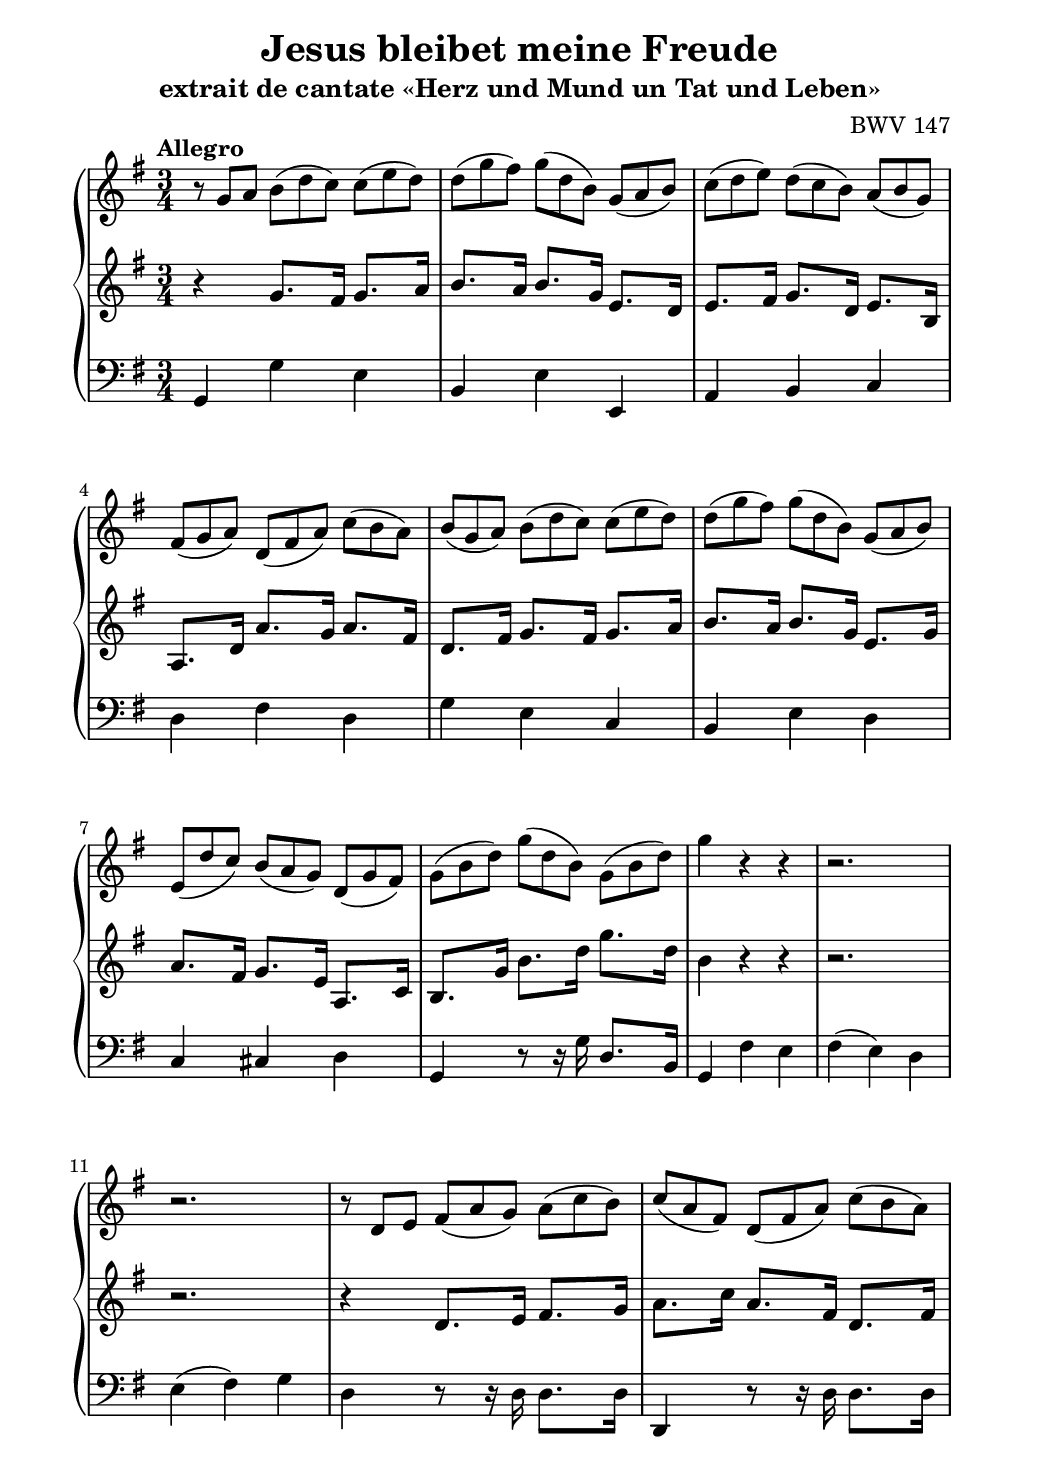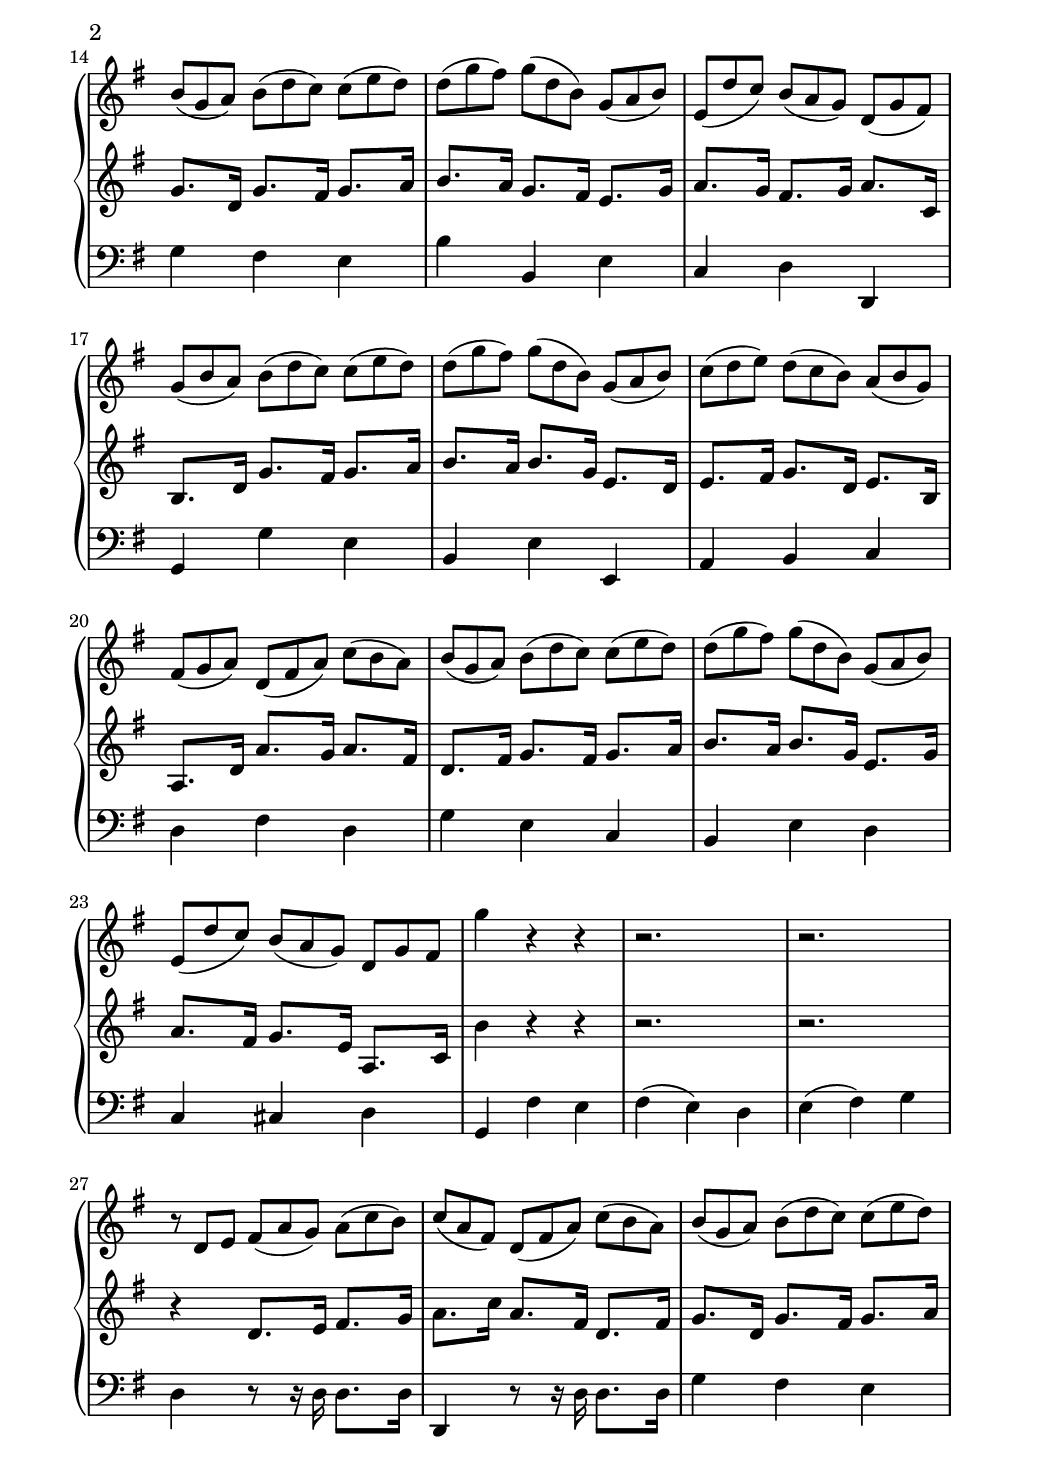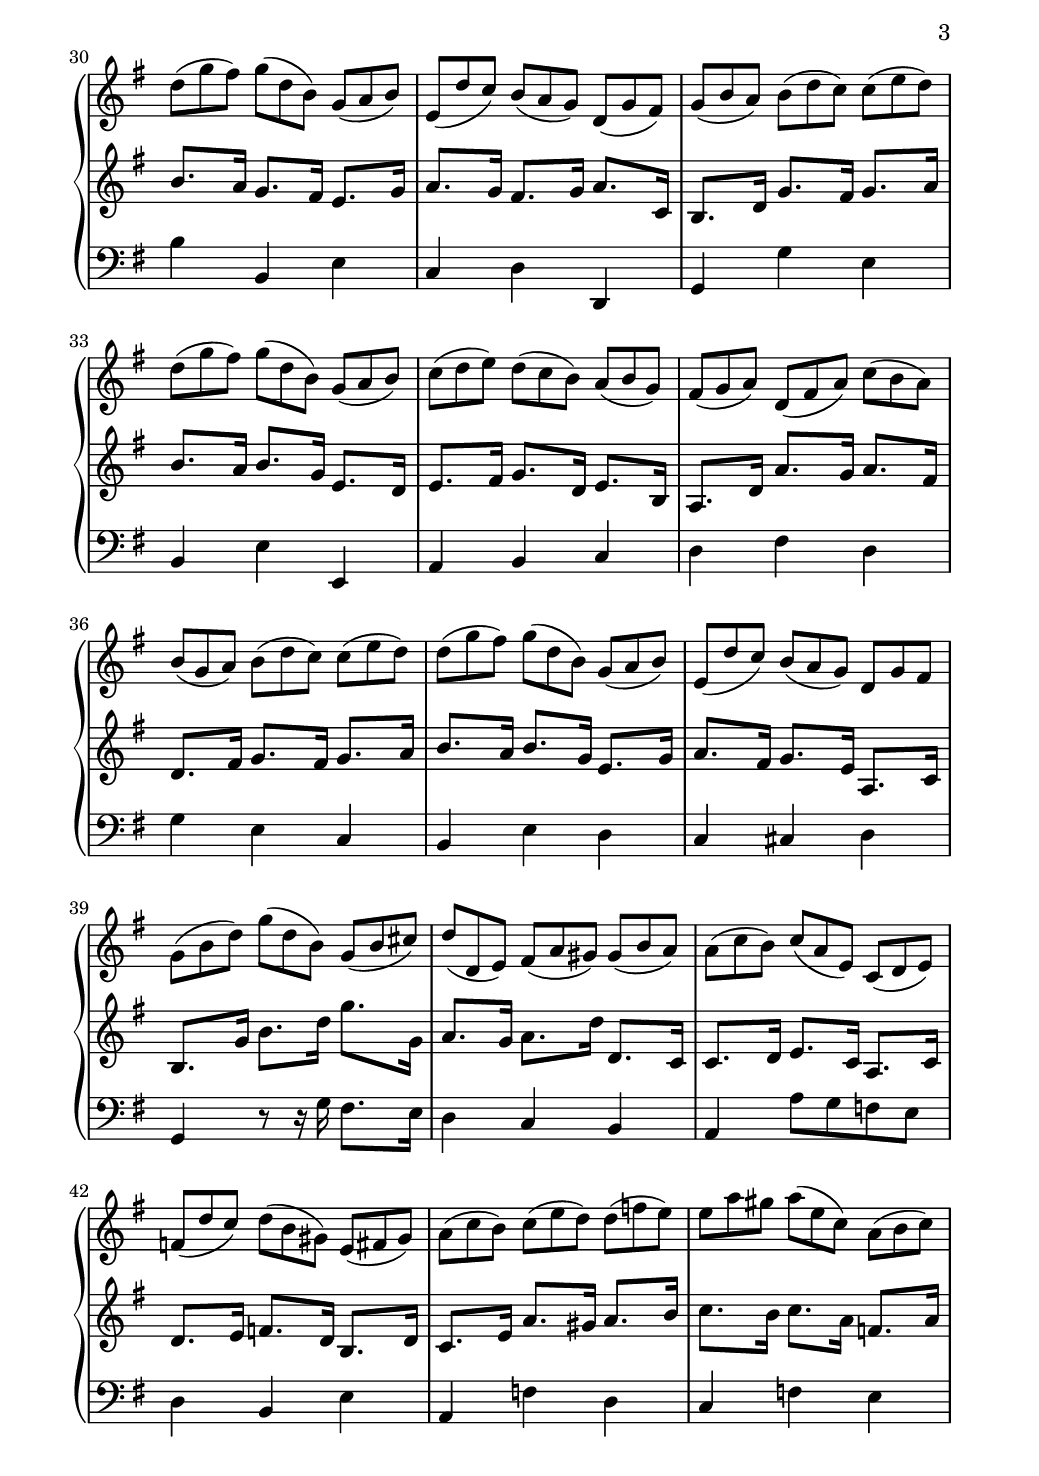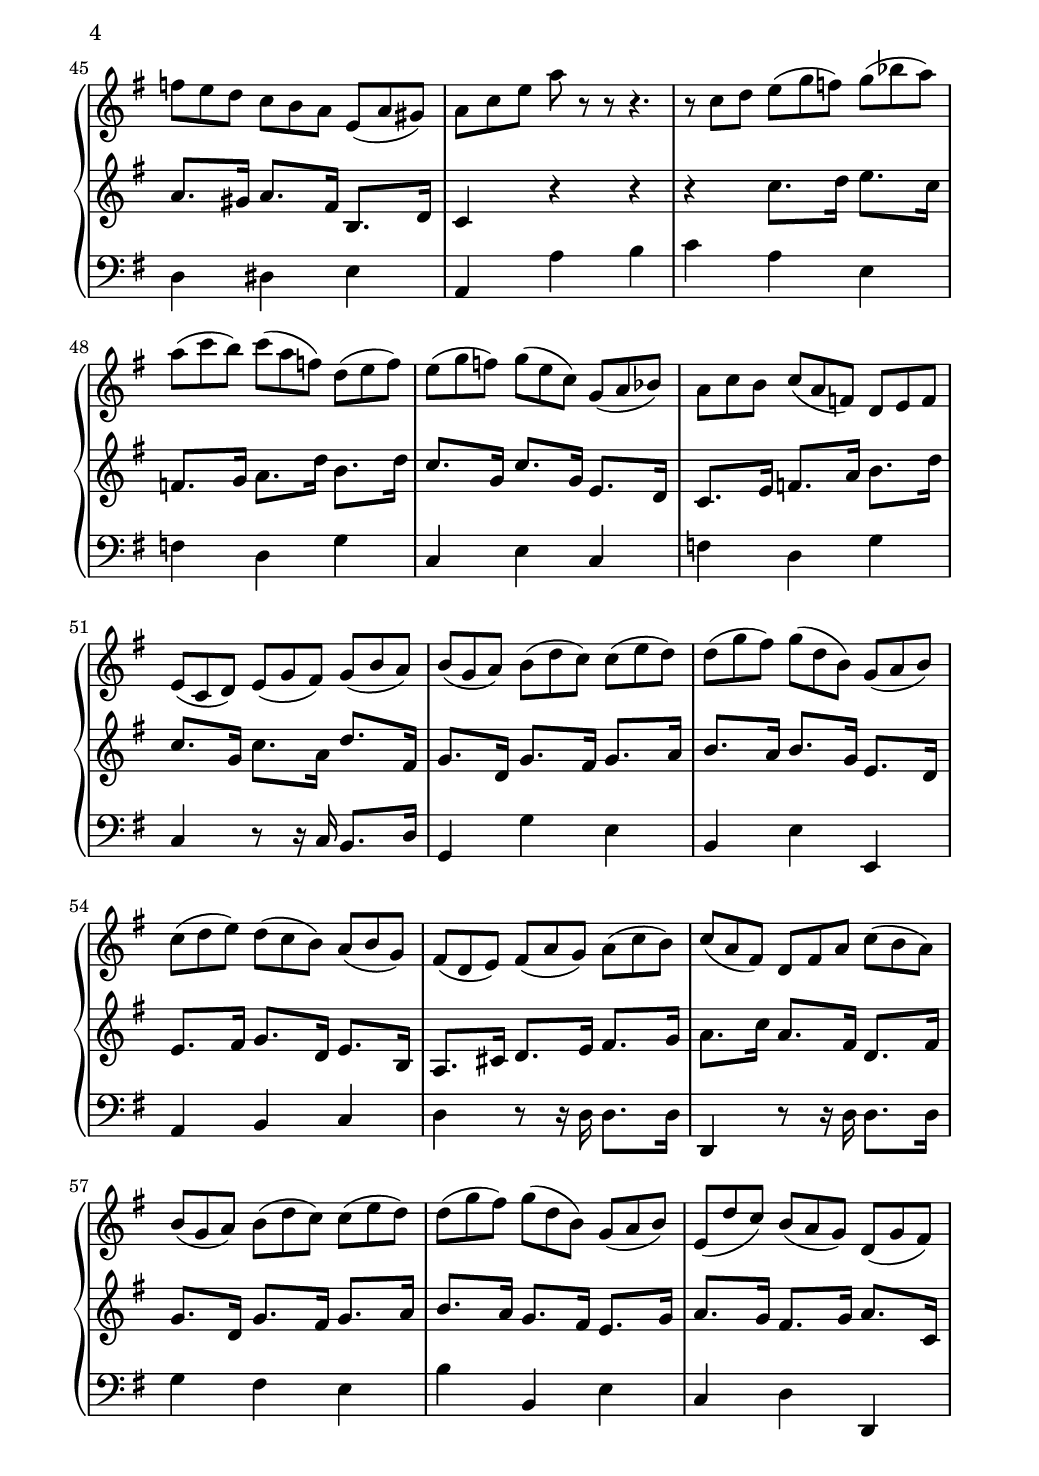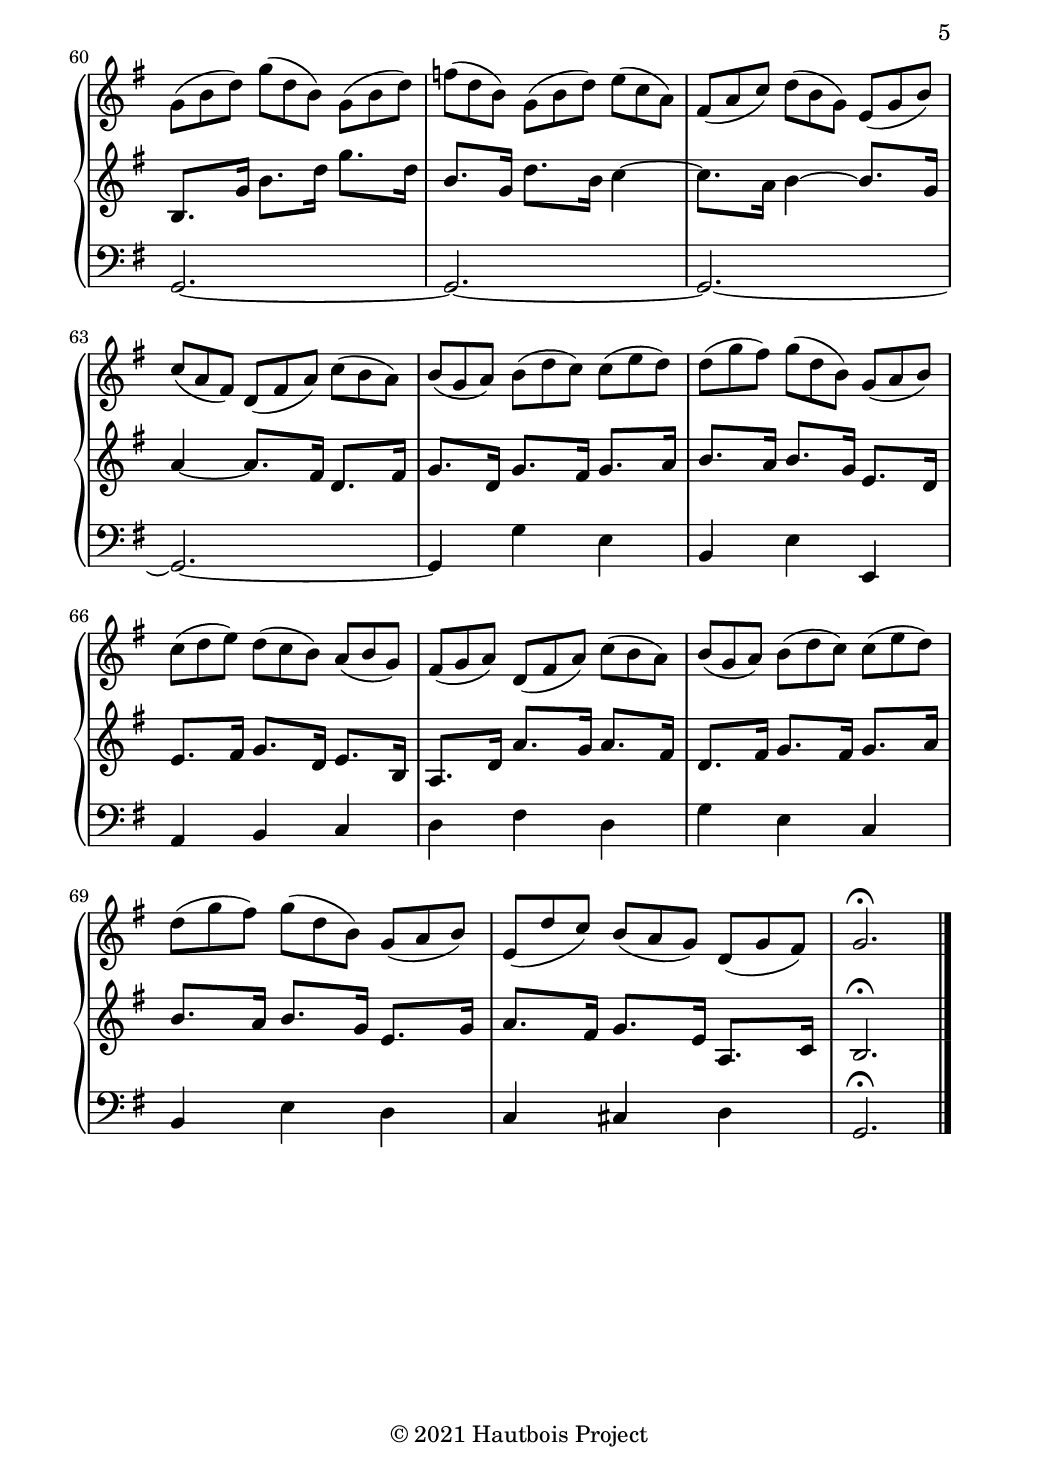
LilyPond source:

\version "2.22.1"
%% Generated by lilypond-book
%% Options: [exampleindent=10.16\mm,indent=0\mm,line-width=14.5\cm,noragged-right,papersize=a5,quote]
%\include "lilypond-book-preamble.ly"
\include "italiano.ly"

%****************************************************************
% Start cut-&-pastable-section

%****************************************************************

\paper {
  % Set paper
  #(set-paper-size "b5")
  indent = 0\mm
  line-width = 15\cm
  ragged-right = ##f
  line-width = #(- line-width (* mm 3.000000) (* mm 1))
}

\layout {
  
}

%*****************************************
%  Set Header
%*****************************************
\header {
  title = "Jesus bleibet meine Freude"
  subtitle = "extrait de cantate «Herz und Mund un Tat und Leben»"
  arranger = "BWV 147"
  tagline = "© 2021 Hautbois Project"
}

%*****************************************
% Start Voice
% Write the voices here
%*****************************************
MyMeter = \time 3/4
MyTempo = \tempo "Allegro"
MyKey = \key sol \major
PieceName = "Chorale"

ViolinI = \relative sol' {
  \omit TupletBracket
  \omit TupletNumber
  % bar 1 - 4
  \times 2/3 {r8 sol la} \times 2/3 {si( re do)} \times 2/3 {do( mi re)}
  \times 2/3 {re( sol fad)} \times 2/3 {sol( re si)} \times 2/3 {sol( la si)}
  \times 2/3 {do( re mi)} \times 2/3 {re( do si)} \times 2/3 {la( si sol)}
  \times 2/3 {fad( sol la)} \times 2/3 { re,( fad la)} \times 2/3 {do( si la)}
  
  % bar 5 - 
  \times 2/3 {si( sol la)} \times 2/3 {si( re do)} \times 2/3 {do( mi re)} 
  \times 2/3 {re( sol fad)} \times 2/3 {sol( re si)} \times 2/3 {sol( la si)}
  \times 2/3 {mi,( re' do)} \times 2/3 {si( la sol)} \times 2/3 {re( sol fad)} 
  \times 2/3 {sol( si re)} \times 2/3 {sol( re si)} \times 2/3 {sol( si re)} 
  
  % bar 9 - 11
  sol4 r4 r4 
  r2.
  r2.
  
  % bar 12 - 15
  \times 2/3 {r8 re, mi} \times 2/3 {fad( la sol)} \times 2/3 {la( do si)}
  \times 2/3 {do( la fad)} \times 2/3 {re( fad la)} \times 2/3 {do( si la)}
  \times 2/3 {si( sol la)} \times 2/3 {si( re do)} \times 2/3 {do( mi re)} 
  \times 2/3 {re( sol fad)} \times 2/3 {sol( re si)} \times 2/3 {sol( la si)} 
  
  % bar 16 - 19
  \times 2/3 {mi,( re' do)} \times 2/3 {si( la sol)} \times 2/3 {re( sol fad)} 
  \times 2/3 {sol( si la)} \times 2/3 {si( re do)} \times 2/3 {do( mi re)} 
  \times 2/3 {re( sol fad)} \times 2/3 {sol( re si)} \times 2/3 {sol( la si)} 
  \times 2/3 {do( re mi)} \times 2/3 {re( do si)} \times 2/3 {la( si sol)} 
  
  % bar 20 - 23
  \times 2/3 {fad( sol la)} \times 2/3 {re,( fad la)} \times 2/3 {do( si la)} 
  \times 2/3 {si( sol la)} \times 2/3 {si( re do)} \times 2/3 {do( mi re)} 
  \times 2/3 {re( sol fad)} \times 2/3 {sol( re si)} \times 2/3 {sol( la si)} 
  \times 2/3 {mi,( re' do)} \times 2/3 {si( la sol)} \times 2/3 {re sol fad} 
  
  % bar 24 - 26
  sol'4 r4 r4 
  r2. 
  r2.
  
  % bar 24 - 27
  \times 2/3 {r8 re, mi} \times 2/3 {fad( la sol)} \times 2/3 {la( do si)} 
  \times 2/3 {do( la fad)} \times 2/3 {re( fad la)} \times 2/3 {do( si la)} 
  \times 2/3 {si( sol la)} \times 2/3 {si( re do)} \times 2/3 {do( mi re)} 
  \times 2/3 {re( sol fad)} \times 2/3 {sol( re si)} \times 2/3 {sol( la si)} 
  
  % bar 2 - 31
  \times 2/3 {mi,( re' do)} \times 2/3 {si( la sol)} \times 2/3 {re( sol fad)} 
  \times 2/3 {sol( si la)} \times 2/3 {si( re do)} \times 2/3 {do( mi re)} 
  \times 2/3 {re( sol fad)} \times 2/3 {sol( re si)} \times 2/3 {sol( la si)} 
  \times 2/3 {do( re mi)} \times 2/3 {re( do si)} \times 2/3 {la( si sol)} 
  
  % bar 32 - 35
  \times 2/3 {fad( sol la)} \times 2/3 {re,( fad la)} \times 2/3 {do( si la)}
  \times 2/3 {si( sol la)} \times 2/3 {si( re do)} \times 2/3 {do( mi re)} 
  \times 2/3 {re( sol fad)} \times 2/3 {sol( re si)} \times 2/3 {sol( la si)} 
  \times 2/3 {mi,( re' do)} \times 2/3 {si( la sol)} \times 2/3 {re sol fad} 
  
  % bar 36 - 39
  \times 2/3 {sol( si re)} \times 2/3 {sol( re si)} \times 2/3 {sol( si dod)} 
  \times 2/3 {re( re, mi)} \times 2/3 {fad( la sold)} \times 2/3 {sold( si la)} 
  \times 2/3 {la( do si)} \times 2/3 {do( la mi)} \times 2/3 {do( re mi)} 
  \times 2/3 {fa( re' do)} \times 2/3 {re( si sold)} \times 2/3 {mi( fad sold)} 
  
  % bar 40 - 43
  \times 2/3 {la( do si)} \times 2/3 {do( mi re)} \times 2/3 {re( fa mi)} 
  \times 2/3 {mi la sold} \times 2/3 {la( mi do)} \times 2/3 {la( si do)} 
  \times 2/3 {fa mi re} \times 2/3 {do si la} \times 2/3 {mi( la sold)} 
  \times 2/3 {la do mi} \times 2/3 {la r r} \times 2/3 { r4.} 
  
  % bar 44 - 47
  \times 2/3 {r8 do, re} \times 2/3 {mi( sol fa)} \times 2/3 {sol( sib la)} 
  \times 2/3 {la( do si)} \times 2/3 {do( la fa)} \times 2/3 {re( mi fa)} 
  \times 2/3 {mi( sol fa)} \times 2/3 {sol( mi do)} \times 2/3 {sol( la sib)} 
  \times 2/3 {la do si} \times 2/3 {do( la fa)} \times 2/3 {re mi fa} 
  
  % bar 4 - 31
  \times 2/3 {mi( do re)} \times 2/3 {mi( sol fad)} \times 2/3 {sol( si la)} 
  \times 2/3 {si( sol la)} \times 2/3 {si( re do)} \times 2/3 {do( mi re)} 
  \times 2/3 {re( sol fad)} \times 2/3 {sol( re si)} \times 2/3 {sol( la si)} 
  \times 2/3 {do( re mi)} \times 2/3 {re( do si)} \times 2/3 {la( si sol)} 
  
  % bar 32 - 35
  \times 2/3 {fad( re mi)} \times 2/3 {fad( la sol)} \times 2/3 {la( do si)} 
  \times 2/3 {do( la fad)} \times 2/3 {re fad la} \times 2/3 {do( si la)} 
  \times 2/3 {si( sol la)} \times 2/3 {si( re do)} \times 2/3 {do( mi re)} 
  \times 2/3 {re( sol fad)} \times 2/3 {sol( re si)} \times 2/3 {sol( la si)} 
  
  % bar 36 - 39
  \times 2/3 {mi,( re' do)} \times 2/3 {si( la sol)} \times 2/3 {re( sol fad)} 
  \times 2/3 {sol( si re)} \times 2/3 {sol( re si)} \times 2/3 {sol( si re)} 
  \times 2/3 {fa( re si)} \times 2/3 {sol( si re)} \times 2/3 {mi( do la)} 
  \times 2/3 {fad( la do)} \times 2/3 {re( si sol)} \times 2/3 {mi( sol si)} 
  
  % bar 40 - 43 
  \times 2/3 {do( la fad)} \times 2/3 {re( fad la)} \times 2/3 {do( si la)} 
  \times 2/3 {si( sol la)} \times 2/3 {si( re do)} \times 2/3 {do( mi re)} 
  \times 2/3 {re( sol fad)} \times 2/3 {sol( re si)} \times 2/3 {sol( la si)} 
  \times 2/3 {do( re mi)} \times 2/3 {re( do si)} \times 2/3 {la( si sol)} 
  
  % bar 44 - 4
  \times 2/3 {fad( sol la)} \times 2/3 {re,( fad la)} \times 2/3 {do( si la)} 
  \times 2/3 {si( sol la)} \times 2/3 {si( re do)} \times 2/3 {do( mi re)} 
  \times 2/3 {re( sol fad)} \times 2/3 {sol( re si)} \times 2/3 {sol( la si)} 
  \times 2/3 {mi,( re' do)} \times 2/3 {si( la sol)} \times 2/3 {re( sol fad)} 
  sol2.\fermata 
  
  \bar "|."
}


ViolinII = \relative sol' { 
  % bar  - 
  r4 sol8. fad16 sol8. la16 
  si8. la16 si8. sol16 mi8. re16 
  mi8. fad16 sol8. re16 mi8. si16 
  la8. re16  la'8. sol16 la8. fad16 
  
  % bar  - 
  re8. fad16 sol8. fad16 sol8. la16 
  si8. la16 si8. sol16 mi8. sol16 
  la8. fad16 sol8. mi16 la,8. do16 
  si8. sol'16 si8. re16 sol8. re16 
  
  % bar  - 
  si4 r r 
  r2.
  r2.
  r4 re,8. mi16 fad8. sol16 
  
  % bar  - 
  la8. do16 la8. fad16 re8. fad16 
  sol8. re16 sol8. fad16 sol8. la16 
  si8. la16 sol8. fad16 mi8. sol16 
  la8. sol16 fad8. sol16 la8. do,16 
  
  % bar  - 
  si8. re16 sol8. fad16 sol8. la16 
  si8. la16 si8. sol16 mi8. re16 
  mi8. fad16 sol8. re16 mi8. si16 
  la8. re16 la'8. sol16 la8. fad16 
  
  % bar  - 
  re8. fad16 sol8. fad16 sol8. la16 
  si8. la16 si8. sol16 mi8. sol16 
  la8. fad16 sol8. mi16 la,8. do16 
  si'4 r r
  
  % bar  - 
  r2.
  r2.
  r4 re,8. mi16 fad8. sol16 
  la8. do16 la8. fad16 re8. fad16 
  
  % bar  - 
  sol8. re16 sol8. fad16 sol8. la16 
  si8. la16 sol8. fad16 mi8. sol16 
  la8. sol16 fad8. sol16 la8. do,16 
  si8. re16 sol8. fad16 sol8. la16 
  
  % bar  - 
  si8. la16 si8. sol16 mi8. re16 
  mi8. fad16 sol8. re16 mi8. si16 
  la8. re16 la'8. sol16 la8. fad16 
  re8. fad16 sol8. fad16 sol8. la16 
  
  % bar  - 
  si8. la16 si8. sol16 mi8. sol16 
  la8. fad16 sol8. mi16 la,8. do16 
  si8. sol'16 si8. re16 sol8. sol,16 
  la8. sol16 la8. re16 re,8. do16 
  
  % bar  - 
  do8. re16 mi8. do16 la8. do16 
  re8. mi16 fa8. re16 si8. re16 
  do8. mi16 la8. sold16 la8. si16 
  do8. si16 do8. la16 fa8. la16 
  
  % bar  - 
  la8. sold16 la8. fad16 si,8. re16 
  do4 r4 r4 
  r4 do'8. re16 mi8. do16 
  fa,8. sol16 la8. re16 si8. re16 
  
  % bar  - 
  do8. sol16 do8. sol16 mi8. re16 
  do8. mi16 fa8. la16 si8. re16 
  do8. sol16 do8. la16 re8. fad,16 
  sol8. re16 sol8. fad16 sol8. la16 
  
  % bar  - 
  si8. la16 si8. sol16 mi8. re16 
  mi8. fad16 sol8. re16 mi8. si16 
  la8. dod16 re8. mi16 fad8. sol16 
  la8. do16 la8. fad16 re8. fad16 
  
  % bar  - 
  sol8. re16 sol8. fad16 sol8. la16 
  si8. la16 sol8. fad16 mi8. sol16 
  la8. sol16 fad8. sol16 la8. do,16 
  si8. sol'16 si8. re16 sol8. re16 
  
  % bar  - 
  si8. sol16 re'8. si16 do4~
  do8. la16 si4~ si8. sol16 
  la4~ la8. fad16 re8. fad16 
  sol8. re16 sol8. fad16 sol8. la16 
  
  % bar  - 
  si8. la16 si8. sol16 mi8. re16 
  mi8. fad16 sol8. re16 mi8. si16 
  la8. re16 la'8. sol16 la8. fad16 
  re8. fad16 sol8. fad16 sol8. la16 
  
  % bar  - 
  si8. la16 si8. sol16 mi8. sol16 
  la8. fad16 sol8. mi16 la,8. do16
  si2.\fermata 
  
  %\bar "|." 
}

BassoContinuo = \relative sol, {
  % bar  - 
  sol4 sol' mi
  si mi mi,
  la si do
  re fad re

  % bar  -   
  sol mi do
  si mi re
  do dod re
  sol, r8 r16 sol'16 re8. si16
  
  % bar  - 
  sol4 fad' mi
  fad( mi) re
  mi( fad) sol
  re r8 r16 re16 re8. re16
  
  % bar  - 
  re,4 r8 r16 re'16 re8. re16
  sol4 fad mi
  si' si, mi
  do re re,
  
  % bar  - 
  sol sol' mi
  si mi mi,
  la si do
  re fad re
  
  % bar  - 
  sol mi do
  si mi re
  do dod re
  sol, fad' mi
  
  % bar  - 
  fad( mi) re
  mi( fad) sol
  re r8 r16 re16 re8. re16
  re,4 r8 r16 re'16 re8. re16
  
  % bar  - 
  sol4 fad mi
  si' si, mi
  do re re,
  sol sol' mi
  
  % bar  - 
  si mi mi,
  la si do
  re fad re
  sol mi do
  
  % bar  - 
  si mi re
  do dod re
  sol, r8 r16 sol'16 fad8. mi16
  re4 do4 si4
  
  % bar  - 
  la4 la'8 sol8 fa8 mi8
  re4 si mi
  la, fa' re
  do fa mi

  % bar  - 
  re red mi
  la, la' si
  do la mi
  fa re sol
  
  % bar  - 
  do, mi do
  fa re sol
  do, r8 r16 do16 si8. re16
  sol,4 sol' mi
  
  % bar  - 
  si mi mi,
  la si do
  re r8 r16 re16 re8. re16
  re,4 r8 r16 re'16 re8. re16
  
  % bar  - 
  sol4 fad mi
  si' si, mi
  do re re,
  sol2.~
  
  % bar  - 
  sol2.~
  sol2.~
  sol2.~
  sol4 sol' mi
  
  % bar  - 
  si mi mi,
  la si do
  re fad re
  sol mi do
  
  % bar  - 
  si mi re
  do dod re
  sol,2.\fermata
  %\bar "|."

}


% The score definition
\score {
  \new PianoStaff 
  <<
    \new Staff {
      \clef "treble" 
      \MyTempo
      \MyKey
      \MyMeter
      \ViolinI
    }
    \new Staff {
      \clef "treble" 
      \MyTempo
      \MyKey
      \MyMeter
      \ViolinII
    }
    \new Staff {
      \clef "bass" 
      \MyTempo
      \MyKey
      \MyMeter
      \BassoContinuo
    }
  >>
}

